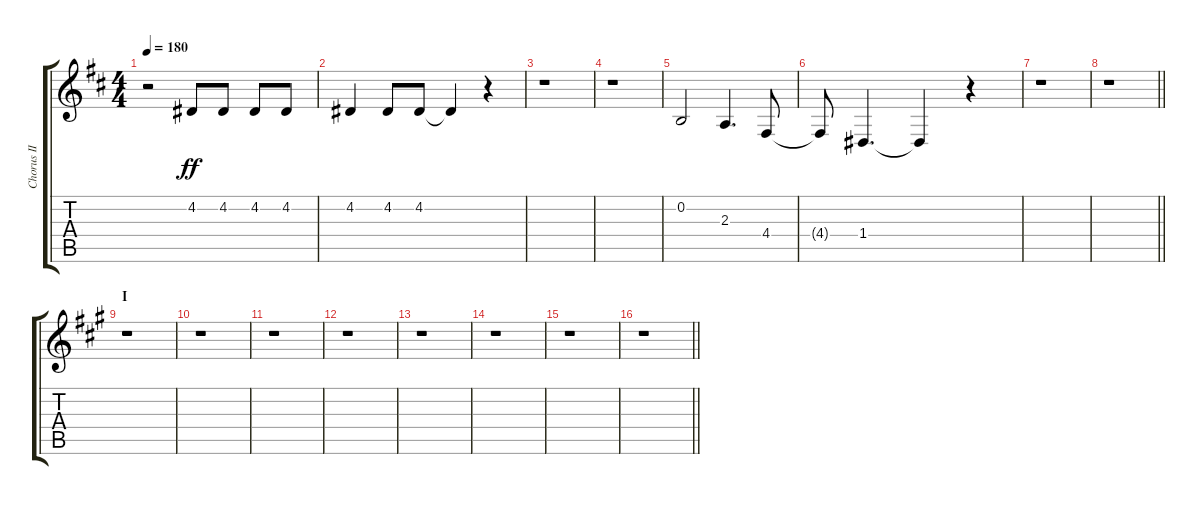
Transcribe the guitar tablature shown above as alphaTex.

\track ("Chorus II" "Chorus II") {instrument voiceoohs}
\staff {score tabs}
\tuning (E4 B3 G3 D3 A2 E2) {hide}
\ts (4 4)
\tempo 180
\clef g2
\ks d
r.2{dy ff} 4.2.8 4.2.8 4.2.8 4.2.8 |
4.2.4 4.2.8 4.2.8 4.2{t}.4 r.4 |
r.1 |
r.1 |
0.2.2 2.3.4{d} 4.4.8 |
4.4{t}.8 1.4.4{d} 1.4{t}.4 r.4 |
r.1 |
\barLineRight lightlight
r.1 |
\section ("" "I")
\ks a
r.1 |
r.1 |
r.1 |
r.1 |
r.1 |
r.1 |
r.1 |
\barLineRight lightlight
r.1
